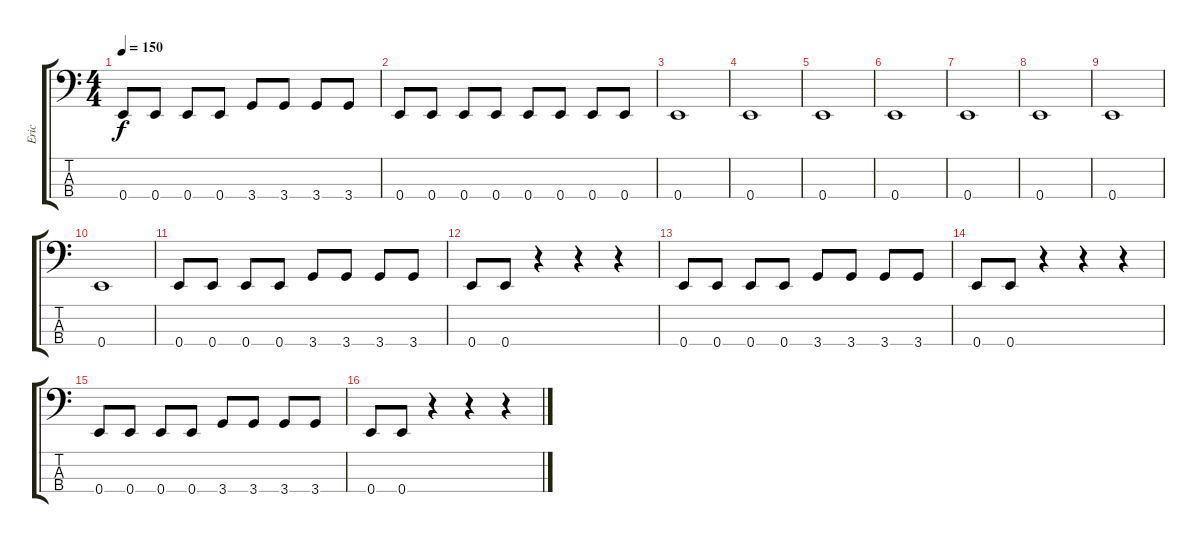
\track ("Eric" "Eric") {instrument slapbass2}
\staff {score tabs}
\tuning (G2 D2 A1 E1) {hide}
\ts (4 4)
\tempo 150
\clef f4
\ks c
0.4.8{dy f} 0.4.8 0.4.8 0.4.8 3.4.8 3.4.8 3.4.8 3.4.8 |
0.4.8 0.4.8 0.4.8 0.4.8 0.4.8 0.4.8 0.4.8 0.4.8 |
0.4.1 |
0.4.1 |
0.4.1 |
0.4.1 |
0.4.1 |
0.4.1 |
0.4.1 |
0.4.1 |
0.4.8{instrument electricbassfinger} 0.4.8 0.4.8 0.4.8 3.4.8 3.4.8 3.4.8 3.4.8 |
0.4.8 0.4.8 r.4 r.4 r.4 |
0.4.8 0.4.8 0.4.8 0.4.8 3.4.8 3.4.8 3.4.8 3.4.8 |
0.4.8 0.4.8 r.4 r.4 r.4 |
0.4.8 0.4.8 0.4.8 0.4.8 3.4.8 3.4.8 3.4.8 3.4.8 |
0.4.8 0.4.8 r.4 r.4 r.4
